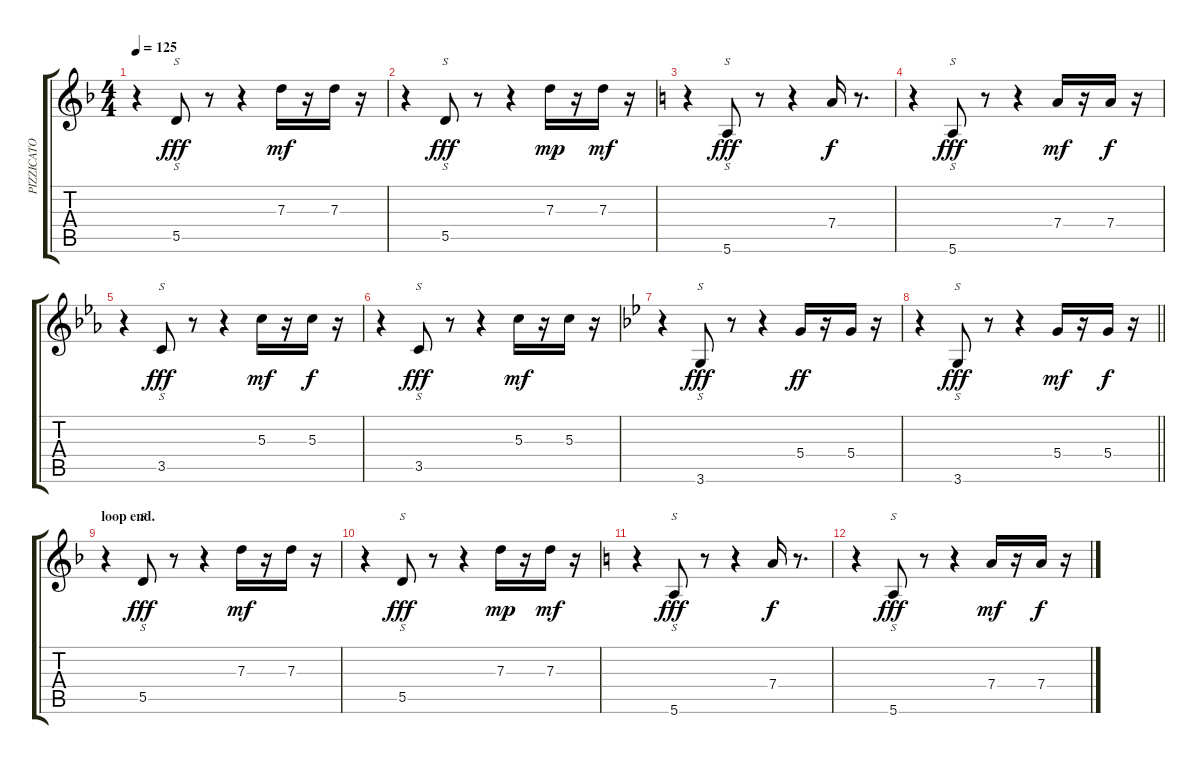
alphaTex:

\track ("PIZZICATO MT (MT 51)" "PIZZICATO ") {instrument pizzicatostrings}
\staff {score tabs}
\tuning (E5 B4 G4 D4 A3 E3) {hide}
\ts (4 4)
\tempo 125
\clef g2
\ks dminor
r.4{dy f} 5.5.8{s dy fff} r.8 r.4 7.3.16{dy mf} r.16 7.3.16 r.16 |
r.4 5.5.8{s dy fff} r.8 r.4 7.3.16{dy mp} r.16 7.3.16{dy mf} r.16 |
\ks aminor
r.4 5.6.8{s dy fff} r.8 r.4 7.4.16{dy f} r.8{d} |
r.4 5.6.8{s dy fff} r.8 r.4 7.4.16{dy mf} r.16 7.4.16{dy f} r.16 |
\ks cminor
r.4 3.5.8{s dy fff} r.8 r.4 5.3.16{dy mf} r.16 5.3.16{dy f} r.16 |
r.4 3.5.8{s dy fff} r.8 r.4 5.3.16{dy mf} r.16 5.3.16 r.16 |
\ks gminor
r.4 3.6.8{s dy fff} r.8 r.4 5.4.16{dy ff} r.16 5.4.16 r.16 |
\barLineRight lightlight
r.4 3.6.8{s dy fff} r.8 r.4 5.4.16{dy mf} r.16 5.4.16{dy f} r.16 |
\section ("" "loop end.")
\ks dminor
r.4{volume 0} 5.5.8{s dy fff} r.8 r.4 7.3.16{dy mf} r.16 7.3.16 r.16 |
r.4 5.5.8{s dy fff} r.8 r.4 7.3.16{dy mp} r.16 7.3.16{dy mf} r.16 |
\ks aminor
r.4 5.6.8{s dy fff} r.8 r.4 7.4.16{dy f} r.8{d} |
r.4 5.6.8{s dy fff} r.8 r.4 7.4.16{dy mf} r.16 7.4.16{dy f} r.16
